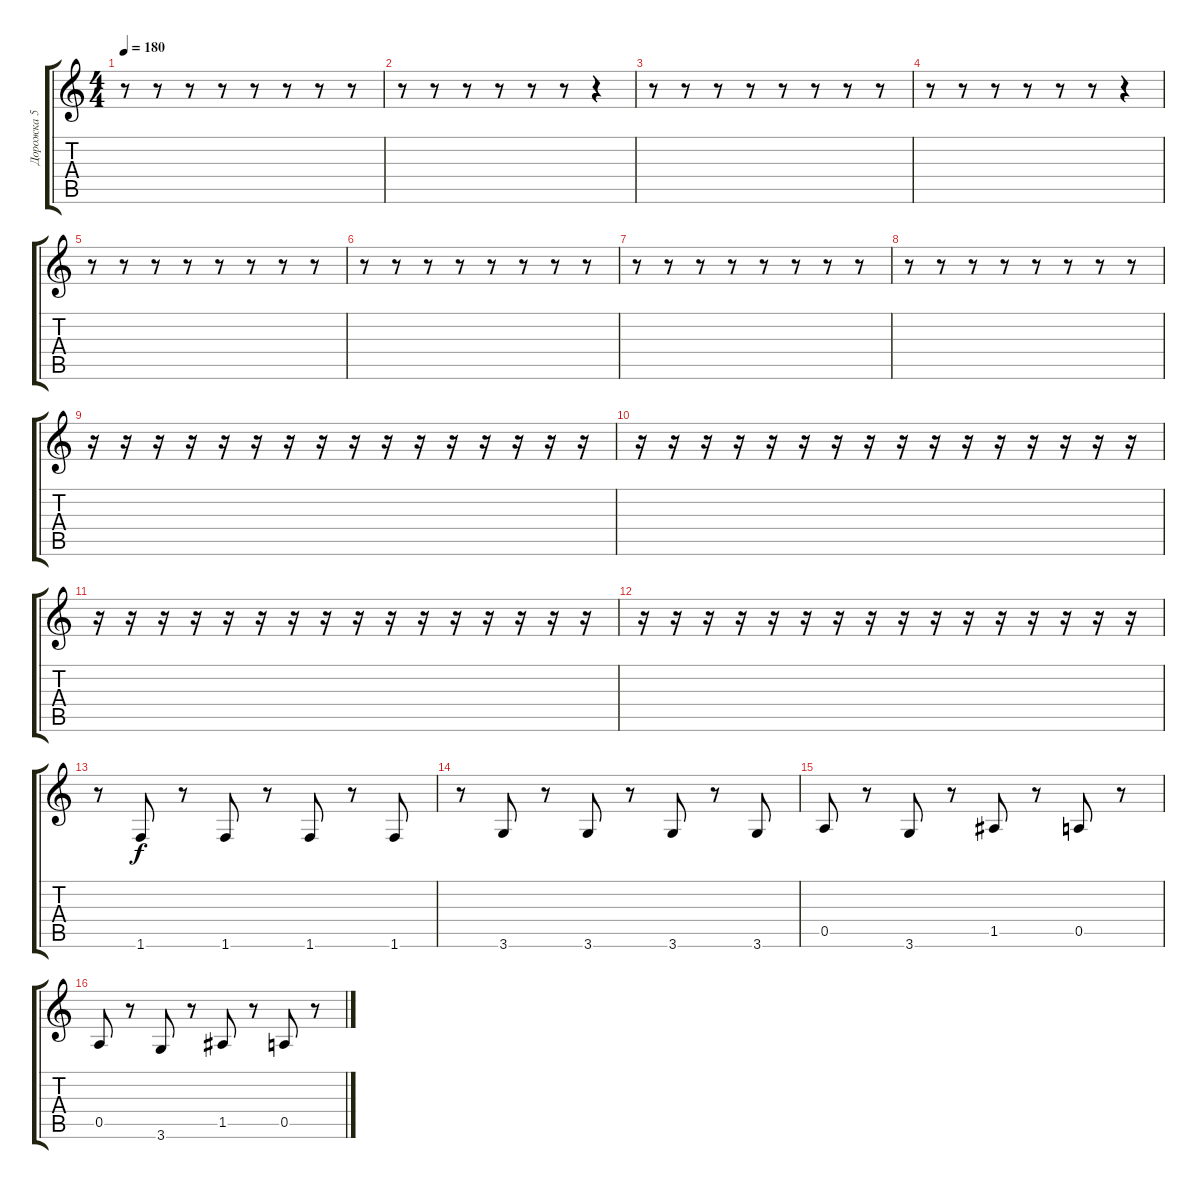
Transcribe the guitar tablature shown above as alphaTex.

\track ("Дорожка 5" "Дорожка 5") {instrument electricbasspick}
\staff {score tabs}
\tuning (E4 B3 G3 D3 A2 E2) {hide}
\ts (4 4)
\tempo 180
\clef g2
\ks c
r.8{dy f} r.8 r.8 r.8 r.8 r.8 r.8 r.8 |
r.8 r.8 r.8 r.8 r.8 r.8 r.4 |
r.8 r.8 r.8 r.8 r.8 r.8 r.8 r.8 |
r.8 r.8 r.8 r.8 r.8 r.8 r.4 |
r.8 r.8 r.8 r.8 r.8 r.8 r.8 r.8 |
r.8 r.8 r.8 r.8 r.8 r.8 r.8 r.8 |
r.8 r.8 r.8 r.8 r.8 r.8 r.8 r.8 |
r.8 r.8 r.8 r.8 r.8 r.8 r.8 r.8 |
r.16 r.16 r.16 r.16 r.16 r.16 r.16 r.16 r.16 r.16 r.16 r.16 r.16 r.16 r.16 r.16 |
r.16 r.16 r.16 r.16 r.16 r.16 r.16 r.16 r.16 r.16 r.16 r.16 r.16 r.16 r.16 r.16 |
r.16 r.16 r.16 r.16 r.16 r.16 r.16 r.16 r.16 r.16 r.16 r.16 r.16 r.16 r.16 r.16 |
r.16 r.16 r.16 r.16 r.16 r.16 r.16 r.16 r.16 r.16 r.16 r.16 r.16 r.16 r.16 r.16 |
r.8 1.6.8 r.8 1.6.8 r.8 1.6.8 r.8 1.6.8 |
r.8 3.6.8 r.8 3.6.8 r.8 3.6.8 r.8 3.6.8 |
0.5.8 r.8 3.6.8 r.8 1.5.8 r.8 0.5.8 r.8 |
0.5.8 r.8 3.6.8 r.8 1.5.8 r.8 0.5.8 r.8
